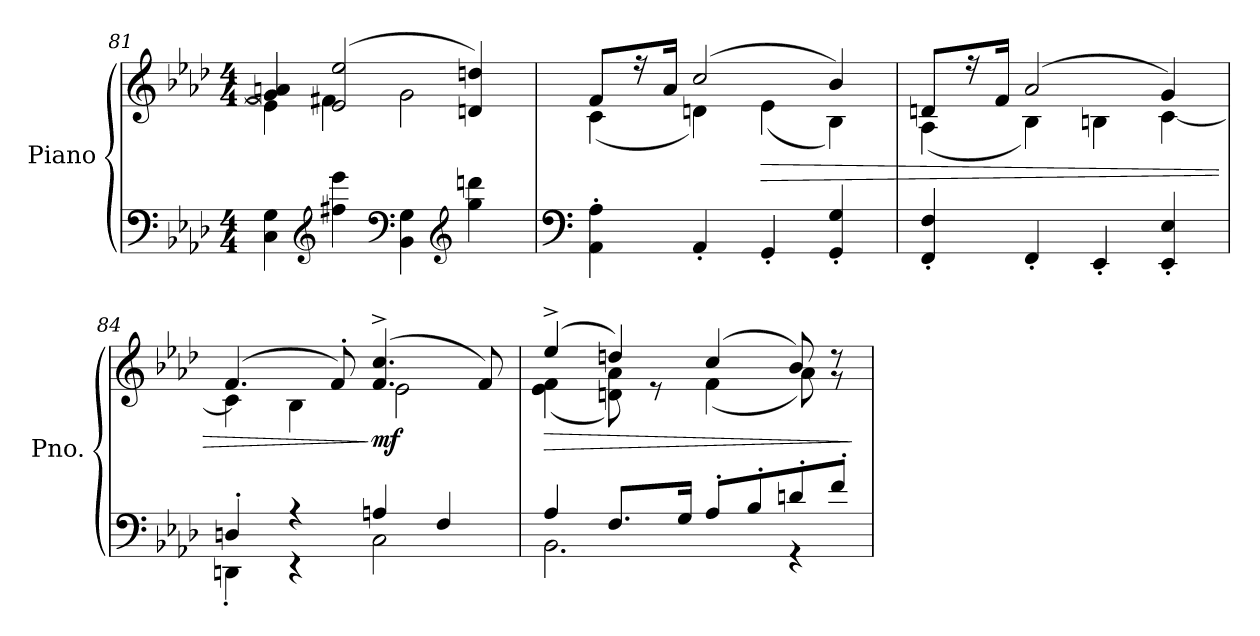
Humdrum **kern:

**kern	**kern	**dynam
*part1	*part1	*part1
*staff2	*staff1	*staff1/2
*I"Piano	*	*
*I'Pno.	*	*
*clefF4	*clefG2	*
*k[b-e-a-d-]	*k[b-e-a-d-]	*
*M4/4	*M4/4	*
=81	=81	=81
*	*^	*
4C\ 4G\	4g/] 4an/	4e-\]	.
*clefG2	*	*	*
4ff#X\ 4eee-\	(2e-/ 2ee-/	4f#X\	.
*clefF4	*	*	*
4BB-\ 4G\	.	2g\	.
*clefG2	*	*	*
4gg\ 4dddn\	4dn/ 4ddn/)	.	.
=82	=82	=82	=82
*clefF4	*	*	*
4AA-\' 4A-\'	8f/L	(4c\	.
.	16r	.	.
.	16a-/Jk	.	.
4AA-'/	(2cc/	4dn\)	.
!	!	!	!LO:HP:b
4GG'/	.	(4e-\	>
4GG/' 4G/'	4b-/)	4B-\)	.
!!LO:LB:g=z	!!
=83	=83	=83	=83
4FF/' 4F/'	8dn/L	(4A-\	.
.	16r	.	.
.	16f/Jk	.	.
4FF'/	(2a-/	4B-\)	.
4EE-'/	.	4Bn\	.
4EE-/' 4E-/'	4g/)	[4c\	.
=84	=84	=84	=84
*^	*	*	*
4Dn'/	4DDn'\	(4.f/	4c\]	.
4r	4r	.	4B-\	.
.	.	8f'/)	.	.
!	!	!	!	!LO:DY:n=1:b
4An/	2C\	(4.f/^ 4.cc/^	2e-\	] mf
4F/	.	.	.	.
.	.	8f/)	.	.
=85	=85	=85	=85	=85
!	!	!	!	!LO:HP:b
4A-/	2.BB-\	(4ee-^/	(4e-\ 4f\	>
8.F/L	.	4ddn/)	8dn\ 8a-\)	.
.	.	.	8r	.
16G/Jk	.	.	.	.
8A-'/L	.	(4cc/	(4f\	.
8B-'/	.	.	.	.
8dn'/	4r	8b-/)	8a-\)	.
8f'/J	.	8r	8r	.
*v	*v	*	*	*
*	*v	*v	*
.	.	]
=	=	=
*-	*-	*-
